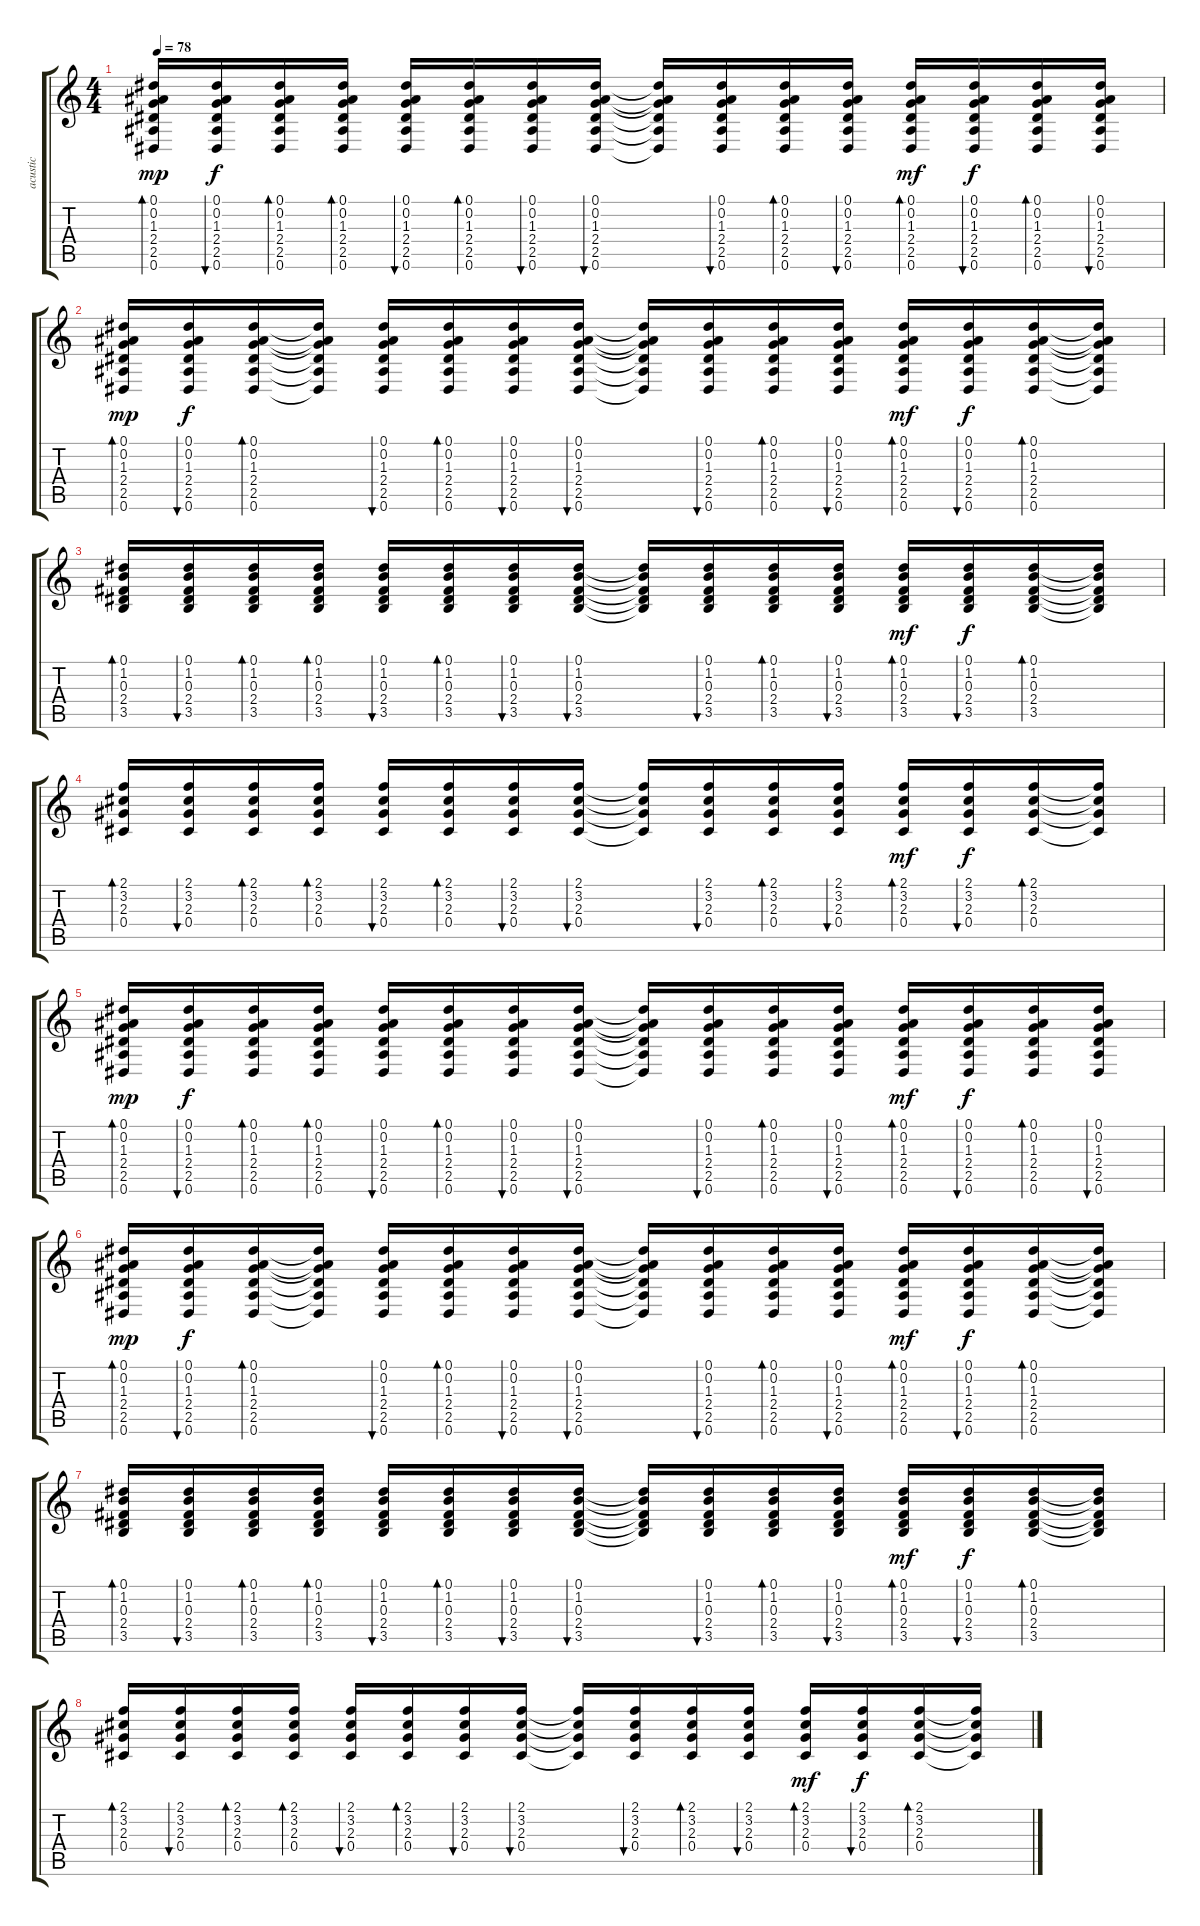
\track ("acustic" "acustic") {instrument acousticguitarsteel}
\staff {score tabs}
\tuning (Eb4 Bb3 Gb3 Db3 Ab2 Eb2) {hide}
\ts (4 4)
\tempo 78
\clef g2
\ks c
(0.1 0.2 1.3 2.4 2.5 0.6).16{bd 30 dy mp} (0.1 0.2 1.3 2.4 2.5 0.6).16{bu 30 dy f} (0.1 0.2 1.3 2.4 2.5 0.6).16{bd 30} (0.1 0.2 1.3 2.4 2.5 0.6).16{bd 30} (0.1 0.2 1.3 2.4 2.5 0.6).16{bu 30} (0.1 0.2 1.3 2.4 2.5 0.6).16{bd 30} (0.1 0.2 1.3 2.4 2.5 0.6).16{bu 30} (0.1 0.2 1.3 2.4 2.5 0.6).16{bu 30} (0.1{t} 0.2{t} 1.3{t} 2.4{t} 2.5{t} 0.6{t}).16 (0.1 0.2 1.3 2.4 2.5 0.6).16{bu 30} (0.1 0.2 1.3 2.4 2.5 0.6).16{bd 30} (0.1 0.2 1.3 2.4 2.5 0.6).16{bu 30} (0.1 0.2 1.3 2.4 2.5 0.6).16{bd 60 dy mf} (0.1 0.2 1.3 2.4 2.5 0.6).16{bu 30 dy f} (0.1 0.2 1.3 2.4 2.5 0.6).16{bd 30} (0.1 0.2 1.3 2.4 2.5 0.6).16{bu 30} |
(0.1 0.2 1.3 2.4 2.5 0.6).16{bd 30 dy mp} (0.1 0.2 1.3 2.4 2.5 0.6).16{bu 30 dy f} (0.1 0.2 1.3 2.4 2.5 0.6).16{bd 30} (0.1{t} 0.2{t} 1.3{t} 2.4{t} 2.5{t} 0.6{t}).16 (0.1 0.2 1.3 2.4 2.5 0.6).16{bu 30} (0.1 0.2 1.3 2.4 2.5 0.6).16{bd 30} (0.1 0.2 1.3 2.4 2.5 0.6).16{bu 30} (0.1 0.2 1.3 2.4 2.5 0.6).16{bu 30} (0.1{t} 0.2{t} 1.3{t} 2.4{t} 2.5{t} 0.6{t}).16 (0.1 0.2 1.3 2.4 2.5 0.6).16{bu 30} (0.1 0.2 1.3 2.4 2.5 0.6).16{bd 30} (0.1 0.2 1.3 2.4 2.5 0.6).16{bu 30} (0.1 0.2 1.3 2.4 2.5 0.6).16{bd 60 dy mf} (0.1 0.2 1.3 2.4 2.5 0.6).16{bu 30 dy f} (0.1 0.2 1.3 2.4 2.5 0.6).16{bd 240} (0.1{t} 0.2{t} 1.3{t} 2.4{t} 2.5{t} 0.6{t}).16 |
(0.1 1.2 0.3 2.4 3.5).16{bd 30} (0.1 1.2 0.3 2.4 3.5).16{bu 30} (0.1 1.2 0.3 2.4 3.5).16{bd 30} (0.1 1.2 0.3 2.4 3.5).16{bd 30} (0.1 1.2 0.3 2.4 3.5).16{bu 30} (0.1 1.2 0.3 2.4 3.5).16{bd 30} (0.1 1.2 0.3 2.4 3.5).16{bu 30} (0.1 1.2 0.3 2.4 3.5).16{bu 30} (0.1{t} 1.2{t} 0.3{t} 2.4{t} 3.5{t}).16 (0.1 1.2 0.3 2.4 3.5).16{bu 30} (0.1 1.2 0.3 2.4 3.5).16{bd 30} (0.1 1.2 0.3 2.4 3.5).16{bu 30} (0.1 1.2 0.3 2.4 3.5).16{bd 60 dy mf} (0.1 1.2 0.3 2.4 3.5).16{bu 30 dy f} (0.1 1.2 0.3 2.4 3.5).16{bd 30} (0.1{t} 1.2{t} 0.3{t} 2.4{t} 3.5{t}).16 |
(2.1 3.2 2.3 0.4).16{bd 30} (2.1 3.2 2.3 0.4).16{bu 30} (2.1 3.2 2.3 0.4).16{bd 30} (2.1 3.2 2.3 0.4).16{bd 30} (2.1 3.2 2.3 0.4).16{bu 30} (2.1 3.2 2.3 0.4).16{bd 30} (2.1 3.2 2.3 0.4).16{bu 30} (2.1 3.2 2.3 0.4).16{bu 30} (2.1{t} 3.2{t} 2.3{t} 0.4{t}).16 (2.1 3.2 2.3 0.4).16{bu 30} (2.1 3.2 2.3 0.4).16{bd 30} (2.1 3.2 2.3 0.4).16{bu 30} (2.1 3.2 2.3 0.4).16{bd 60 dy mf} (2.1 3.2 2.3 0.4).16{bu 30 dy f} (2.1 3.2 2.3 0.4).16{bd 30} (2.1{t} 3.2{t} 2.3{t} 0.4{t}).16 |
(0.1 0.2 1.3 2.4 2.5 0.6).16{bd 30 dy mp} (0.1 0.2 1.3 2.4 2.5 0.6).16{bu 30 dy f} (0.1 0.2 1.3 2.4 2.5 0.6).16{bd 30} (0.1 0.2 1.3 2.4 2.5 0.6).16{bd 30} (0.1 0.2 1.3 2.4 2.5 0.6).16{bu 30} (0.1 0.2 1.3 2.4 2.5 0.6).16{bd 30} (0.1 0.2 1.3 2.4 2.5 0.6).16{bu 30} (0.1 0.2 1.3 2.4 2.5 0.6).16{bu 30} (0.1{t} 0.2{t} 1.3{t} 2.4{t} 2.5{t} 0.6{t}).16 (0.1 0.2 1.3 2.4 2.5 0.6).16{bu 30} (0.1 0.2 1.3 2.4 2.5 0.6).16{bd 30} (0.1 0.2 1.3 2.4 2.5 0.6).16{bu 30} (0.1 0.2 1.3 2.4 2.5 0.6).16{bd 60 dy mf} (0.1 0.2 1.3 2.4 2.5 0.6).16{bu 30 dy f} (0.1 0.2 1.3 2.4 2.5 0.6).16{bd 30} (0.1 0.2 1.3 2.4 2.5 0.6).16{bu 30} |
(0.1 0.2 1.3 2.4 2.5 0.6).16{bd 30 dy mp} (0.1 0.2 1.3 2.4 2.5 0.6).16{bu 30 dy f} (0.1 0.2 1.3 2.4 2.5 0.6).16{bd 30} (0.1{t} 0.2{t} 1.3{t} 2.4{t} 2.5{t} 0.6{t}).16 (0.1 0.2 1.3 2.4 2.5 0.6).16{bu 30} (0.1 0.2 1.3 2.4 2.5 0.6).16{bd 30} (0.1 0.2 1.3 2.4 2.5 0.6).16{bu 30} (0.1 0.2 1.3 2.4 2.5 0.6).16{bu 30} (0.1{t} 0.2{t} 1.3{t} 2.4{t} 2.5{t} 0.6{t}).16 (0.1 0.2 1.3 2.4 2.5 0.6).16{bu 30} (0.1 0.2 1.3 2.4 2.5 0.6).16{bd 30} (0.1 0.2 1.3 2.4 2.5 0.6).16{bu 30} (0.1 0.2 1.3 2.4 2.5 0.6).16{bd 60 dy mf} (0.1 0.2 1.3 2.4 2.5 0.6).16{bu 30 dy f} (0.1 0.2 1.3 2.4 2.5 0.6).16{bd 240} (0.1{t} 0.2{t} 1.3{t} 2.4{t} 2.5{t} 0.6{t}).16 |
(0.1 1.2 0.3 2.4 3.5).16{bd 30} (0.1 1.2 0.3 2.4 3.5).16{bu 30} (0.1 1.2 0.3 2.4 3.5).16{bd 30} (0.1 1.2 0.3 2.4 3.5).16{bd 30} (0.1 1.2 0.3 2.4 3.5).16{bu 30} (0.1 1.2 0.3 2.4 3.5).16{bd 30} (0.1 1.2 0.3 2.4 3.5).16{bu 30} (0.1 1.2 0.3 2.4 3.5).16{bu 30} (0.1{t} 1.2{t} 0.3{t} 2.4{t} 3.5{t}).16 (0.1 1.2 0.3 2.4 3.5).16{bu 30} (0.1 1.2 0.3 2.4 3.5).16{bd 30} (0.1 1.2 0.3 2.4 3.5).16{bu 30} (0.1 1.2 0.3 2.4 3.5).16{bd 60 dy mf} (0.1 1.2 0.3 2.4 3.5).16{bu 30 dy f} (0.1 1.2 0.3 2.4 3.5).16{bd 30} (0.1{t} 1.2{t} 0.3{t} 2.4{t} 3.5{t}).16 |
(2.1 3.2 2.3 0.4).16{bd 30} (2.1 3.2 2.3 0.4).16{bu 30} (2.1 3.2 2.3 0.4).16{bd 30} (2.1 3.2 2.3 0.4).16{bd 30} (2.1 3.2 2.3 0.4).16{bu 30} (2.1 3.2 2.3 0.4).16{bd 30} (2.1 3.2 2.3 0.4).16{bu 30} (2.1 3.2 2.3 0.4).16{bu 30} (2.1{t} 3.2{t} 2.3{t} 0.4{t}).16 (2.1 3.2 2.3 0.4).16{bu 30} (2.1 3.2 2.3 0.4).16{bd 30} (2.1 3.2 2.3 0.4).16{bu 30} (2.1 3.2 2.3 0.4).16{bd 60 dy mf} (2.1 3.2 2.3 0.4).16{bu 30 dy f} (2.1 3.2 2.3 0.4).16{bd 30} (2.1{t} 3.2{t} 2.3{t} 0.4{t}).16
